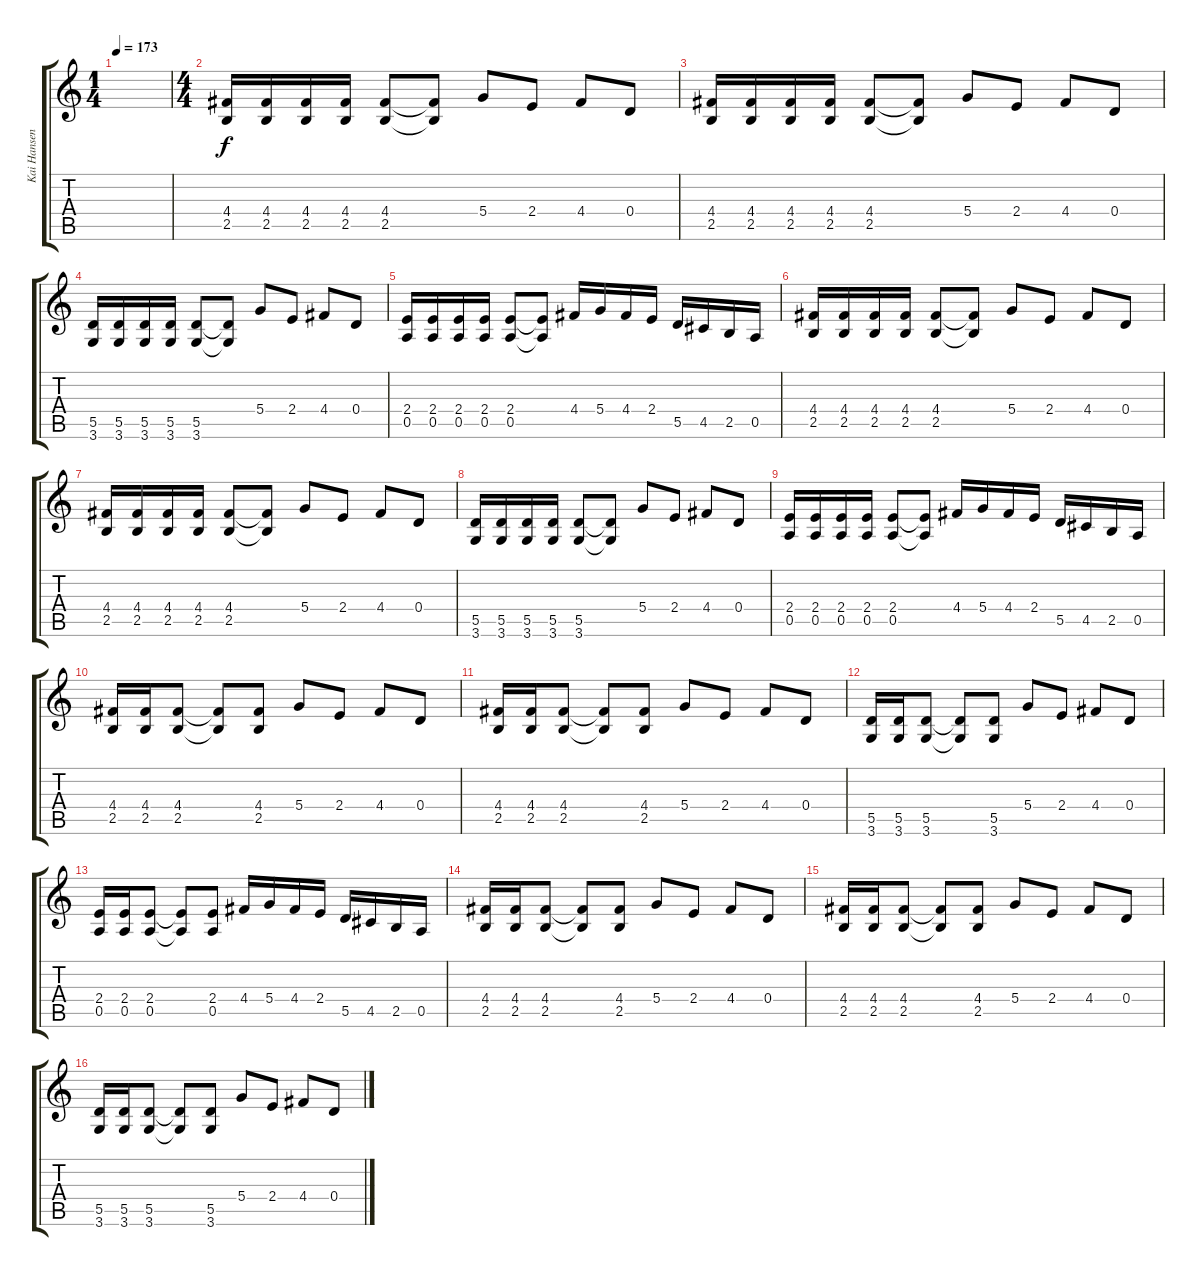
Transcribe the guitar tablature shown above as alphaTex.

\track ("Kai Hansen" "Kai Hansen") {instrument overdrivenguitar}
\staff {score tabs}
\tuning (E4 B3 G3 D3 A2 E2) {hide}
\ts (1 4)
\tempo 173
\clef g2
\ks c
|
\ts (4 4)
(4.4 2.5).16 (4.4 2.5).16 (4.4 2.5).16 (4.4 2.5).16 (4.4 2.5).8 (4.4{t} 2.5{t}).8 5.4.8 2.4.8 4.4.8 0.4.8 |
(4.4 2.5).16 (4.4 2.5).16 (4.4 2.5).16 (4.4 2.5).16 (4.4 2.5).8 (4.4{t} 2.5{t}).8 5.4.8 2.4.8 4.4.8 0.4.8 |
(5.5 3.6).16 (5.5 3.6).16 (5.5 3.6).16 (5.5 3.6).16 (5.5 3.6).8 (5.5{t} 3.6{t}).8 5.4.8 2.4.8 4.4.8 0.4.8 |
(2.4 0.5).16 (2.4 0.5).16 (2.4 0.5).16 (2.4 0.5).16 (2.4 0.5).8 (2.4{t} 0.5{t}).8 4.4.16 5.4.16 4.4.16 2.4.16 5.5.16 4.5.16 2.5.16 0.5.16 |
(4.4 2.5).16 (4.4 2.5).16 (4.4 2.5).16 (4.4 2.5).16 (4.4 2.5).8 (4.4{t} 2.5{t}).8 5.4.8 2.4.8 4.4.8 0.4.8 |
(4.4 2.5).16 (4.4 2.5).16 (4.4 2.5).16 (4.4 2.5).16 (4.4 2.5).8 (4.4{t} 2.5{t}).8 5.4.8 2.4.8 4.4.8 0.4.8 |
(5.5 3.6).16 (5.5 3.6).16 (5.5 3.6).16 (5.5 3.6).16 (5.5 3.6).8 (5.5{t} 3.6{t}).8 5.4.8 2.4.8 4.4.8 0.4.8 |
(2.4 0.5).16 (2.4 0.5).16 (2.4 0.5).16 (2.4 0.5).16 (2.4 0.5).8 (2.4{t} 0.5{t}).8 4.4.16 5.4.16 4.4.16 2.4.16 5.5.16 4.5.16 2.5.16 0.5.16 |
(4.4 2.5).16 (4.4 2.5).16 (4.4 2.5).8 (4.4{t} 2.5{t}).8 (4.4 2.5).8 5.4.8 2.4.8 4.4.8 0.4.8 |
(4.4 2.5).16 (4.4 2.5).16 (4.4 2.5).8 (4.4{t} 2.5{t}).8 (4.4 2.5).8 5.4.8 2.4.8 4.4.8 0.4.8 |
(5.5 3.6).16 (5.5 3.6).16 (5.5 3.6).8 (5.5{t} 3.6{t}).8 (5.5 3.6).8 5.4.8 2.4.8 4.4.8 0.4.8 |
(2.4 0.5).16 (2.4 0.5).16 (2.4 0.5).8 (2.4{t} 0.5{t}).8 (2.4 0.5).8 4.4.16 5.4.16 4.4.16 2.4.16 5.5.16 4.5.16 2.5.16 0.5.16 |
(4.4 2.5).16 (4.4 2.5).16 (4.4 2.5).8 (4.4{t} 2.5{t}).8 (4.4 2.5).8 5.4.8 2.4.8 4.4.8 0.4.8 |
(4.4 2.5).16 (4.4 2.5).16 (4.4 2.5).8 (4.4{t} 2.5{t}).8 (4.4 2.5).8 5.4.8 2.4.8 4.4.8 0.4.8 |
(5.5 3.6).16 (5.5 3.6).16 (5.5 3.6).8 (5.5{t} 3.6{t}).8 (5.5 3.6).8 5.4.8 2.4.8 4.4.8 0.4.8
